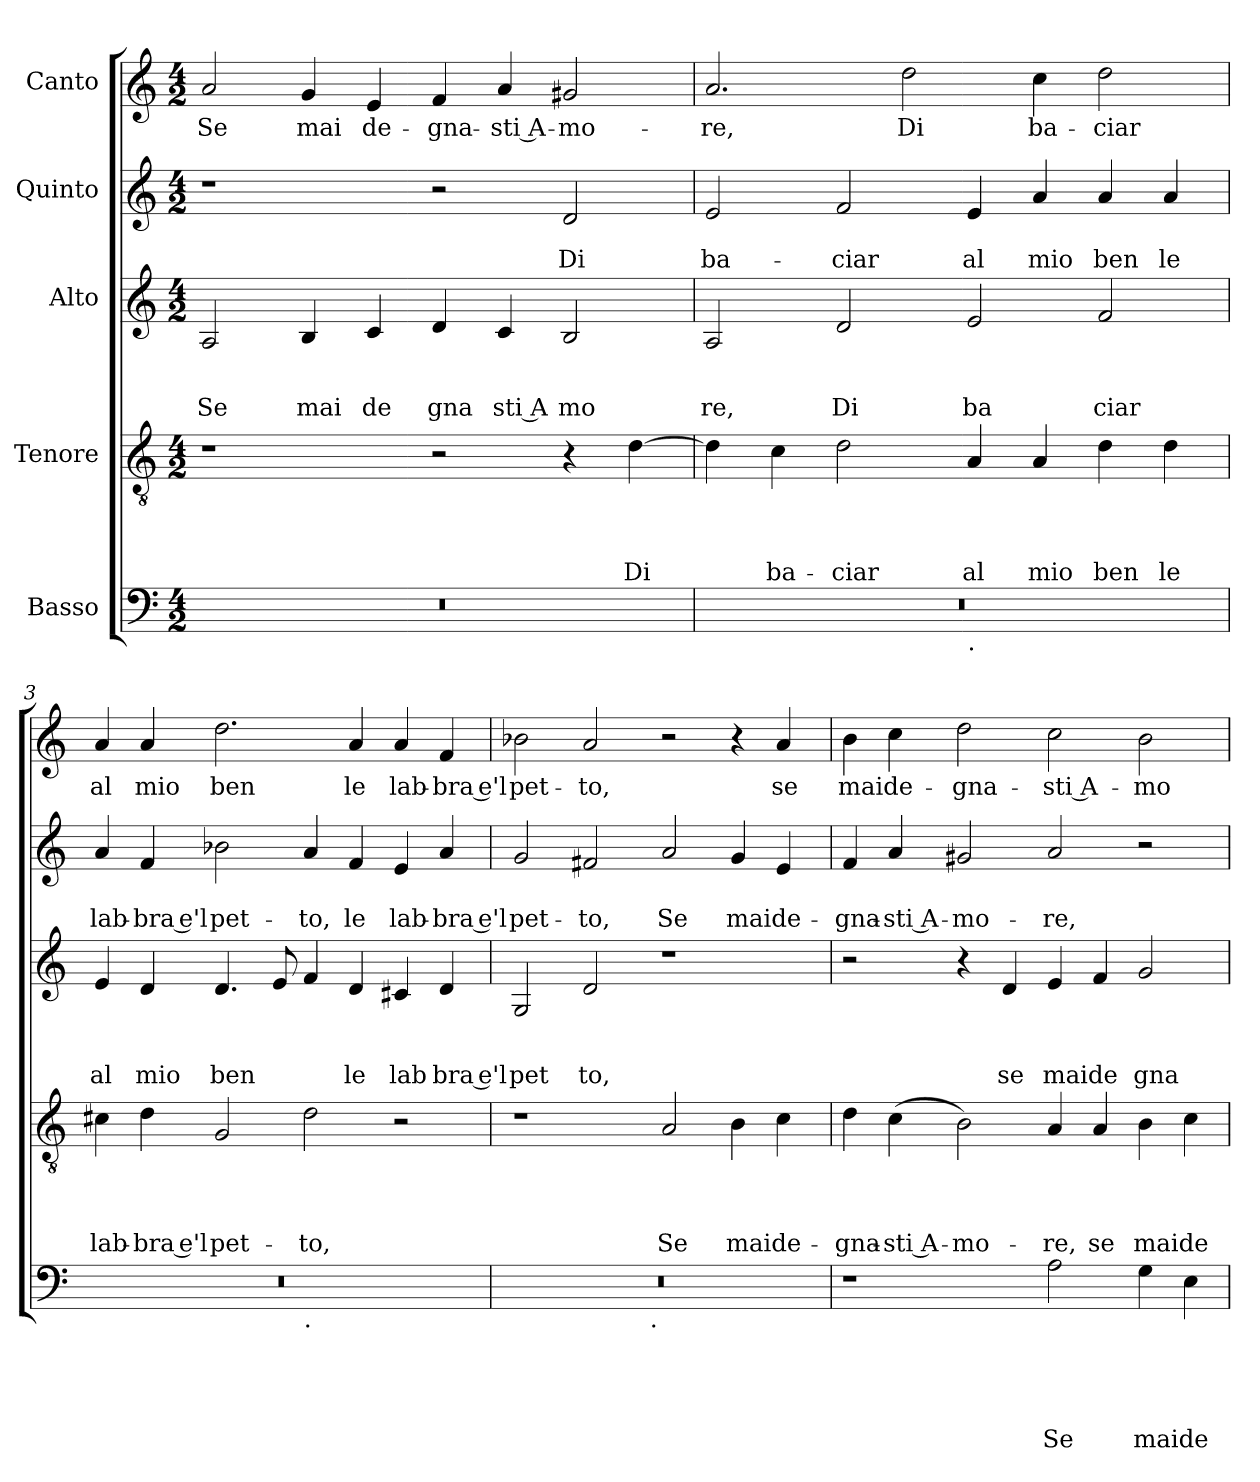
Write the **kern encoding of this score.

**kern	**text	**text	**text	**text	**text	**kern	**text	**text	**text	**text	**kern	**text	**text	**text	**kern	**text	**text	**kern	**text
*part5	*part5	*part5	*part5	*part5	*part5	*part4	*part4	*part4	*part4	*part4	*part3	*part3	*part3	*part3	*part2	*part2	*part2	*part1	*part1
*staff5	*staff5	*staff5	*staff5	*staff5	*staff5	*staff4	*staff4	*staff4	*staff4	*staff4	*staff3	*staff3	*staff3	*staff3	*staff2	*staff2	*staff2	*staff1	*staff1
*I"Basso	*	*	*	*	*	*I"Tenore	*	*	*	*	*I"Alto	*	*	*	*I"Quinto	*	*	*I"Canto	*
*clefF4	*	*	*	*	*	*clefGv2	*	*	*	*	*clefG2	*	*	*	*clefG2	*	*	*clefG2	*
*k[]	*	*	*	*	*	*k[]	*	*	*	*	*k[]	*	*	*	*k[]	*	*	*k[]	*
*C:	*	*	*	*	*	*C:	*	*	*	*	*C:	*	*	*	*C:	*	*	*C:	*
*M4/2	*	*	*	*	*	*M4/2	*	*	*	*	*M4/2	*	*	*	*M4/2	*	*	*M4/2	*
=1	=1	=1	=1	=1	=1	=1	=1	=1	=1	=1	=1	=1	=1	=1	=1	=1	=1	=1	=1
!	!	!	!	!	!	!	!	!	!	!	!	!	!	!LO:LY:b	!	!	!	!	!LO:LY:b
0r	.	.	.	.	.	1r	.	.	.	.	2A/	.	.	Se	1r	.	.	2a/	Se
!	!	!	!	!	!	!	!	!	!	!	!	!	!	!LO:LY:b	!	!	!	!	!LO:LY:b
.	.	.	.	.	.	.	.	.	.	.	4B/	.	.	mai	.	.	.	4g/	mai
!	!	!	!	!	!	!	!	!	!	!	!	!	!	!LO:LY:b	!	!	!	!	!LO:LY:b
.	.	.	.	.	.	.	.	.	.	.	4c/	.	.	de	.	.	.	4e/	de-
!	!	!	!	!	!	!	!	!	!	!	!	!	!	!LO:LY:b	!	!	!	!	!LO:LY:b
.	.	.	.	.	.	2r	.	.	.	.	4d/	.	.	gna	2r	.	.	4f/	-gna-
!	!	!	!	!	!	!	!	!	!	!	!	!	!	!LO:LY:b:rj	!	!	!	!	!LO:LY:b:rj
.	.	.	.	.	.	.	.	.	.	.	4c/	.	.	sti A	.	.	.	4a/	-sti A-
!	!	!	!	!	!	!	!	!	!	!	!	!	!	!LO:LY:b	!	!	!LO:LY:b	!	!LO:LY:b
.	.	.	.	.	.	4r	.	.	.	.	2B/	.	.	mo	2d/	.	Di	2g#X/	-mo-
!	!	!	!	!	!	!	!	!	!	!LO:LY:b	!	!	!	!	!	!	!	!	!
.	.	.	.	.	.	[>4d\	.	.	.	Di	.	.	.	.	.	.	.	.	.
=2	=2	=2	=2	=2	=2	=2	=2	=2	=2	=2	=2	=2	=2	=2	=2	=2	=2	=2	=2
!	!	!	!	!	!	!	!	!	!	!	!	!	!	!LO:LY:b	!	!	!LO:LY:b	!	!LO:LY:b
*^	*	*	*	*	*	*	*	*	*	*	*	*	*	*	*	*	*	*	*
0r	1ryy	.	.	.	.	.	4d\]	.	.	.	.	2A/	.	.	re,	2e/	.	ba-	2.a/	-re,
!	!	!	!	!	!	!	!	!	!	!	!LO:LY:b	!	!	!	!	!	!	!	!	!
.	.	.	.	.	.	.	4c\	.	.	.	ba-	.	.	.	.	.	.	.	.	.
!	!	!	!	!	!	!	!	!	!	!	!LO:LY:b	!	!	!	!LO:LY:b	!	!	!LO:LY:b	!	!
.	.	.	.	.	.	.	2d\	.	.	.	-ciar	2d/	.	.	Di	2f/	.	-ciar	.	.
!	!	!	!	!	!	!	!	!	!	!	!	!	!	!	!	!	!	!	!	!LO:LY:b
.	.	.	.	.	.	.	.	.	.	.	.	.	.	.	.	.	.	.	2dd\	Di
!	!LO:TX:b:t=.	!	!	!	!	!	!	!	!	!	!	!	!	!	!	!	!	!	!	!
!	!	!	!	!	!	!	!	!	!	!	!LO:LY:b	!	!	!	!LO:LY:b	!	!	!LO:LY:b	!	!
.	1ryy	.	.	.	.	.	4A/	.	.	.	al	2e/	.	.	ba	4e/	.	al	.	.
!	!	!	!	!	!	!	!	!	!	!	!LO:LY:b	!	!	!	!	!	!	!LO:LY:b	!	!LO:LY:b
.	.	.	.	.	.	.	4A/	.	.	.	mio	.	.	.	.	4a/	.	mio	4cc\	ba-
!	!	!	!	!	!	!	!	!	!	!	!LO:LY:b	!	!	!	!LO:LY:b	!	!	!LO:LY:b	!	!LO:LY:b
.	.	.	.	.	.	.	4d\	.	.	.	ben	2f/	.	.	ciar	4a/	.	ben	2dd\	-ciar
!	!	!	!	!	!	!	!	!	!	!	!LO:LY:b	!	!	!	!	!	!	!LO:LY:b	!	!
.	.	.	.	.	.	.	4d\	.	.	.	le	.	.	.	.	4a/	.	le	.	.
=3	=3	=3	=3	=3	=3	=3	=3	=3	=3	=3	=3	=3	=3	=3	=3	=3	=3	=3	=3	=3
!	!	!	!	!	!	!	!	!	!	!	!LO:LY:b	!	!	!	!LO:LY:b	!	!	!LO:LY:b	!	!LO:LY:b
0r	1ryy	.	.	.	.	.	4c#X\	.	.	.	lab-	4e/	.	.	al	4a/	.	lab-	4a/	al
!	!	!	!	!	!	!	!	!	!	!	!LO:LY:b:rj	!	!	!	!LO:LY:b	!	!	!LO:LY:b:rj	!	!LO:LY:b
.	.	.	.	.	.	.	4d\	.	.	.	-bra e'l	4d/	.	.	mio	4f/	.	-bra e'l	4a/	mio
!	!	!	!	!	!	!	!	!	!	!	!LO:LY:b	!	!	!	!LO:LY:b	!	!	!LO:LY:b	!	!LO:LY:b
.	.	.	.	.	.	.	2G/	.	.	.	pet-	4.d/	.	.	ben	2b-X\	.	pet-	2.dd\	ben
.	.	.	.	.	.	.	.	.	.	.	.	8e/	.	.	.	.	.	.	.	.
!	!LO:TX:b:t=.	!	!	!	!	!	!	!	!	!	!	!	!	!	!	!	!	!	!	!
!	!	!	!	!	!	!	!	!	!	!	!LO:LY:b	!	!	!	!	!	!	!LO:LY:b	!	!
.	1ryy	.	.	.	.	.	2d\	.	.	.	-to,	4f/	.	.	.	4a/	.	-to,	.	.
!	!	!	!	!	!	!	!	!	!	!	!	!	!	!	!LO:LY:b	!	!	!LO:LY:b	!	!LO:LY:b
.	.	.	.	.	.	.	.	.	.	.	.	4d/	.	.	le	4f/	.	le	4a/	le
!	!	!	!	!	!	!	!	!	!	!	!	!	!	!	!LO:LY:b	!	!	!LO:LY:b	!	!LO:LY:b
.	.	.	.	.	.	.	2r	.	.	.	.	4c#X/	.	.	lab	4e/	.	lab-	4a/	lab-
!	!	!	!	!	!	!	!	!	!	!	!	!	!	!	!LO:LY:b:rj	!	!	!LO:LY:b:rj	!	!LO:LY:b:rj
.	.	.	.	.	.	.	.	.	.	.	.	4d/	.	.	bra e'l	4a/	.	-bra e'l	4f/	-bra e'l
!!LO:LB:g=z
=4	=4	=4	=4	=4	=4	=4	=4	=4	=4	=4	=4	=4	=4	=4	=4	=4	=4	=4	=4	=4
!	!	!	!	!	!	!	!	!	!	!	!	!	!	!	!LO:LY:b	!	!	!LO:LY:b	!	!LO:LY:b
0r	2ryy	.	.	.	.	.	1r	.	.	.	.	2G/	.	.	pet	2g/	.	pet-	2b-X\	pet-
!	!	!	!	!	!	!	!	!	!	!	!	!	!	!	!LO:LY:b	!	!	!LO:LY:b	!	!LO:LY:b
.	4...ryy	.	.	.	.	.	.	.	.	.	.	2d/	.	.	to,	2f#X/	.	-to,	2a/	-to,
!	!LO:TX:b:t=.	!	!	!	!	!	!	!	!	!	!	!	!	!	!	!	!	!	!	!
.	1ryy	.	.	.	.	.	.	.	.	.	.	.	.	.	.	.	.	.	.	.
!	!	!	!	!	!	!	!	!	!	!	!LO:LY:b	!	!	!	!	!	!	!LO:LY:b	!	!
.	.	.	.	.	.	.	2A/	.	.	.	Se	1r	.	.	.	2a/	.	Se	2r	.
!	!	!	!	!	!	!	!	!	!	!	!LO:LY:b	!	!	!	!	!	!	!LO:LY:b	!	!
.	.	.	.	.	.	.	4B\	.	.	.	mai	.	.	.	.	4g/	.	mai	4r	.
!	!	!	!	!	!	!	!	!	!	!	!LO:LY:b	!	!	!	!	!	!	!LO:LY:b	!	!LO:LY:b
.	.	.	.	.	.	.	4c\	.	.	.	de-	.	.	.	.	4e/	.	de-	4a/	se
.	32ryy	.	.	.	.	.	.	.	.	.	.	.	.	.	.	.	.	.	.	.
=5	=5	=5	=5	=5	=5	=5	=5	=5	=5	=5	=5	=5	=5	=5	=5	=5	=5	=5	=5	=5
!	!	!	!	!	!	!	!	!	!	!	!LO:LY:b	!	!	!	!	!	!	!LO:LY:b	!	!LO:LY:b
*v	*v	*	*	*	*	*	*	*	*	*	*	*	*	*	*	*	*	*	*	*
1r	.	.	.	.	.	4d\	.	.	.	-gna-	2r	.	.	.	4f/	.	-gna-	4b\	mai
!	!	!	!	!	!	!	!	!	!	!LO:LY:b:rj	!	!	!	!	!	!	!LO:LY:b:rj	!	!LO:LY:b
.	.	.	.	.	.	(<4c\	.	.	.	-sti A-	.	.	.	.	4a/	.	-sti A-	4cc\	de-
!	!	!	!	!	!	!	!	!	!	!LO:LY:b	!	!	!	!	!	!	!LO:LY:b	!	!LO:LY:b
.	.	.	.	.	.	2B\)	.	.	.	-mo-	4r	.	.	.	2g#X/	.	-mo-	2dd\	-gna-
!	!	!	!	!	!	!	!	!	!	!	!	!	!	!LO:LY:b	!	!	!	!	!
.	.	.	.	.	.	.	.	.	.	.	4d/	.	.	se	.	.	.	.	.
!	!	!	!	!	!LO:LY:b	!	!	!	!	!LO:LY:b	!	!	!	!LO:LY:b	!	!	!LO:LY:b	!	!LO:LY:b:rj
2A\	.	.	.	.	Se	4A/	.	.	.	-re,	4e/	.	.	mai	2a/	.	-re,	2cc\	-sti A-
!	!	!	!	!	!	!	!	!	!	!LO:LY:b	!	!	!	!LO:LY:b	!	!	!	!	!
.	.	.	.	.	.	4A/	.	.	.	se	4f/	.	.	de	.	.	.	.	.
!	!	!	!	!	!LO:LY:b	!	!	!	!	!LO:LY:b	!	!	!	!LO:LY:b	!	!	!	!	!LO:LY:b
4G\	.	.	.	.	mai	4B\	.	.	.	mai	2g/	.	.	gna	2r	.	.	2b\	-mo-
!	!	!	!	!	!LO:LY:b	!	!	!	!	!LO:LY:b	!	!	!	!	!	!	!	!	!
4E\	.	.	.	.	de	4c\	.	.	.	de-	.	.	.	.	.	.	.	.	.
=	=	=	=	=	=	=	=	=	=	=	=	=	=	=	=	=	=	=	=
*-	*-	*-	*-	*-	*-	*-	*-	*-	*-	*-	*-	*-	*-	*-	*-	*-	*-	*-	*-
